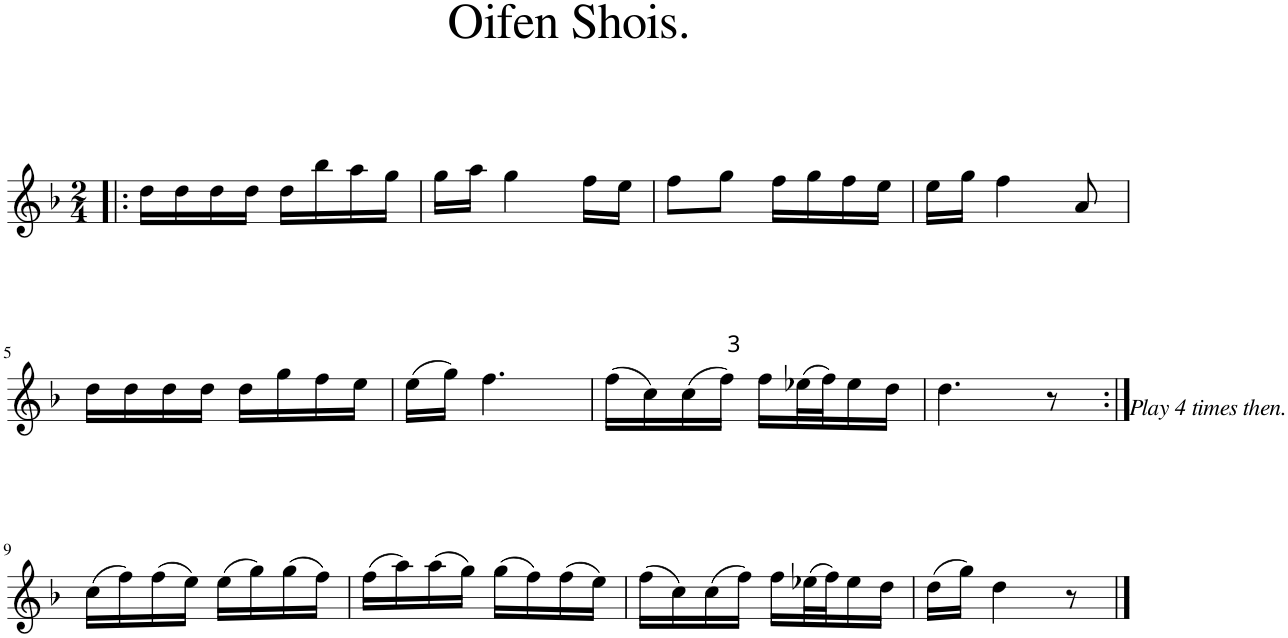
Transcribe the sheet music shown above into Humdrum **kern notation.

**kern
*part1
*staff1
*I"Piano
*I'Pno.
*clefG2
*k[b-]
*d:
*M2/4
=1!|:
16dd\LL
16dd\
16dd\
16dd\JJ
16dd\LL
16bb-\
16aa\
16gg\JJ
=2
16gg\LL
16aa\JJ
4gg\
16ff\LL
16ee\JJ
=3
8ff\L
8gg\J
16ff\LL
16gg\
16ff\
16ee\JJ
=4
16ee\LL
16gg\JJ
4ff\
8a/
!!LO:LB:g=z
=5
16dd\LL
16dd\
16dd\
16dd\JJ
16dd\LL
16gg\
16ff\
16ee\JJ
=6
(16ee\LL
16gg\JJ)
4.ff\
=7
(16ff\LL
16cc\)
(16cc\
16ff\JJ)
16ff\LL
(32ee-X\L
32ff\J)
16ee-\
16dd\JJ
=8
4.dd\
8r
!LO:TX:a:t=Play 4 times then.
!!LO:LB:g=z
=9:|!
(16cc\LL
16ff\)
(16ff\
16ee\JJ)
(16ee\LL
16gg\)
(16gg\
16ff\JJ)
=10
(16ff\LL
16aa\)
(16aa\
16gg\JJ)
(16gg\LL
16ff\)
(16ff\
16ee\JJ)
=11
(16ff\LL
16cc\)
(16cc\
16ff\JJ)
16ff\LL
(32ee-X\L
32ff\J)
16ee-\
16dd\JJ
=12
(16dd\LL
16gg\JJ)
4dd\
8r
==
*-
